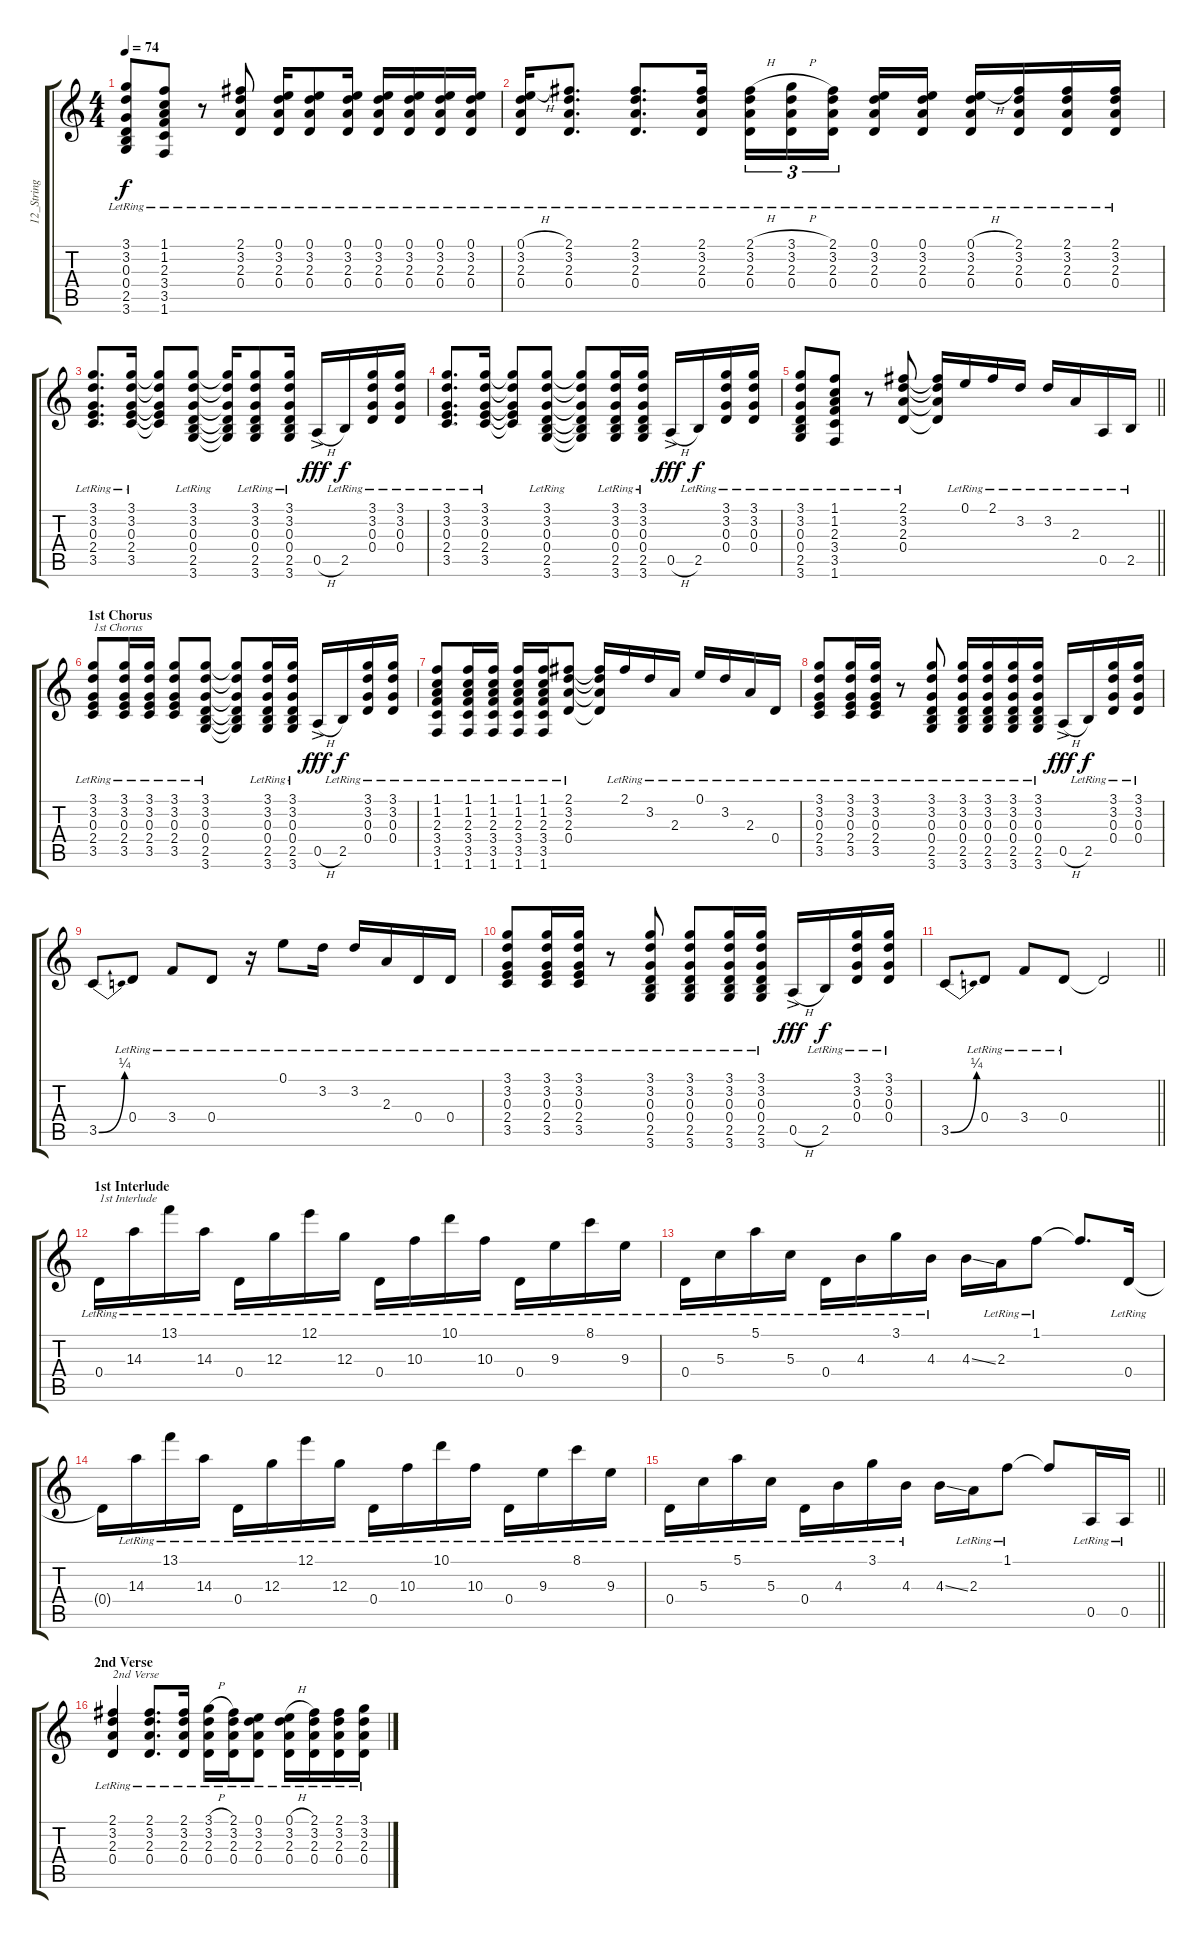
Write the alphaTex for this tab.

\track ("12_String" "12_String") {instrument acousticguitarsteel}
\staff {score tabs}
\tuning (E4 B3 G3 D3 A2 E2) {hide}
\ts (4 4)
\tempo 74
\clef g2
\ks c
(3.1{lr} 3.2{lr} 0.3{lr} 0.4{lr} 2.5{lr} 3.6{lr}).8{dy f} (1.1{lr} 1.2{lr} 2.3{lr} 3.4{lr} 3.5{lr} 1.6{lr}).8 r.8 (2.1{lr} 3.2{lr} 2.3{lr} 0.4{lr}).8 (0.1{lr} 3.2{lr} 2.3{lr} 0.4{lr}).16 (0.1{lr} 3.2{lr} 2.3{lr} 0.4{lr}).8 (0.1{lr} 3.2{lr} 2.3{lr} 0.4{lr}).16 (0.1{lr} 3.2{lr} 2.3{lr} 0.4{lr}).16 (0.1{lr} 3.2{lr} 2.3{lr} 0.4{lr}).16 (0.1{lr} 3.2{lr} 2.3{lr} 0.4{lr}).16 (0.1{lr} 3.2{lr} 2.3{lr} 0.4{lr}).16 |
(0.1{h} 3.2{lr} 2.3{lr} 0.4{lr}).16 (2.1{lr} 3.2{lr} 2.3{lr} 0.4{lr}).8{d} (2.1{lr} 3.2{lr} 2.3{lr} 0.4{lr}).8{d} (2.1{lr} 3.2{lr} 2.3{lr} 0.4{lr}).16 (2.1{h} 3.2{lr} 2.3{lr} 0.4{lr}).16{tu (3 2)} (3.1{h} 3.2{lr} 2.3{lr} 0.4{lr}).16{tu (3 2)} (2.1{lr} 3.2{lr} 2.3{lr} 0.4{lr}).16{tu (3 2) beam splitsecondary} (0.1{lr} 3.2{lr} 2.3{lr} 0.4{lr}).16 (0.1{lr} 3.2{lr} 2.3{lr} 0.4{lr}).16 (0.1{h} 3.2{lr} 2.3{lr} 0.4{lr}).16 (2.1{lr} 3.2{lr} 2.3{lr} 0.4{lr}).16 (2.1{lr} 3.2{lr} 2.3{lr} 0.4{lr}).16 (2.1{lr} 3.2{lr} 2.3{lr} 0.4{lr}).16 |
(3.1{lr} 3.2{lr} 0.3{lr} 2.4{lr} 3.5{lr}).8{d} (3.1{lr} 3.2{lr} 0.3{lr} 2.4{lr} 3.5{lr}).16 (3.1{t} 3.2{t} 0.3{t} 2.4{t} 3.5{t}).8 (3.1{lr} 3.2{lr} 0.3{lr} 0.4{lr} 2.5{lr} 3.6{lr}).8 (3.1{t} 3.2{t} 0.3{t} 0.4{t} 2.5{t} 3.6{t}).16 (3.1{lr} 3.2{lr} 0.3{lr} 0.4{lr} 2.5{lr} 3.6{lr}).8 (3.1{lr} 3.2{lr} 0.3{lr} 0.4{lr} 2.5{lr} 3.6{lr}).16 0.5{h ac}.16{dy fff} 2.5{lr}.16{dy f} (3.1{lr} 3.2{lr} 0.3{lr} 0.4{lr}).16 (3.1{lr} 3.2{lr} 0.3{lr} 0.4{lr}).16 |
(3.1{lr} 3.2{lr} 0.3{lr} 2.4{lr} 3.5{lr}).8{d} (3.1{lr} 3.2{lr} 0.3{lr} 2.4{lr} 3.5{lr}).16 (3.1{t} 3.2{t} 0.3{t} 2.4{t} 3.5{t}).8 (3.1{lr} 3.2{lr} 0.3{lr} 0.4{lr} 2.5{lr} 3.6{lr}).8 (3.1{t} 3.2{t} 0.3{t} 0.4{t} 2.5{t} 3.6{t}).8 (3.1{lr} 3.2{lr} 0.3{lr} 0.4{lr} 2.5{lr} 3.6{lr}).16 (3.1{lr} 3.2{lr} 0.3{lr} 0.4{lr} 2.5{lr} 3.6{lr}).16 0.5{h ac}.16{dy fff} 2.5{lr}.16{dy f} (3.1{lr} 3.2{lr} 0.3{lr} 0.4{lr}).16 (3.1{lr} 3.2{lr} 0.3{lr} 0.4{lr}).16 |
\barLineRight lightlight
(3.1{lr} 3.2{lr} 0.3{lr} 0.4{lr} 2.5{lr} 3.6{lr}).8 (1.1{lr} 1.2{lr} 2.3{lr} 3.4{lr} 3.5{lr} 1.6{lr}).8 r.8 (2.1{lr} 3.2{lr} 2.3{lr} 0.4{lr}).8 (2.1{t} 3.2{t} 2.3{t} 0.4{t}).16 0.1{lr}.16 2.1{lr}.16 3.2{lr}.16 3.2{lr}.16 2.3{lr}.16 0.5{lr}.16 2.5{lr}.16 |
\section ("" "1st Chorus")
(3.1{lr} 3.2{lr} 0.3{lr} 2.4{lr} 3.5{lr}).8{txt "1st Chorus"} (3.1{lr} 3.2{lr} 0.3{lr} 2.4{lr} 3.5{lr}).16 (3.1{lr} 3.2{lr} 0.3{lr} 2.4{lr} 3.5{lr}).16 (3.1{lr} 3.2{lr} 0.3{lr} 2.4{lr} 3.5{lr}).8 (3.1{lr} 3.2{lr} 0.3{lr} 0.4{lr} 2.5{lr} 3.6{lr}).8 (3.1{t} 3.2{t} 0.3{t} 0.4{t} 2.5{t} 3.6{t}).8 (3.1{lr} 3.2{lr} 0.3{lr} 0.4{lr} 2.5{lr} 3.6{lr}).16 (3.1{lr} 3.2{lr} 0.3{lr} 0.4{lr} 2.5{lr} 3.6{lr}).16 0.5{h ac}.16{dy fff} 2.5{lr}.16{dy f} (3.1{lr} 3.2{lr} 0.3{lr} 0.4{lr}).16 (3.1{lr} 3.2{lr} 0.3{lr} 0.4{lr}).16 |
(1.1{lr} 1.2{lr} 2.3{lr} 3.4{lr} 3.5{lr} 1.6{lr}).8 (1.1{lr} 1.2{lr} 2.3{lr} 3.4{lr} 3.5{lr} 1.6{lr}).16 (1.1{lr} 1.2{lr} 2.3{lr} 3.4{lr} 3.5{lr} 1.6{lr}).16 (1.1{lr} 1.2{lr} 2.3{lr} 3.4{lr} 3.5{lr} 1.6{lr}).16 (1.1{lr} 1.2{lr} 2.3{lr} 3.4{lr} 3.5{lr} 1.6{lr}).16 (2.1{lr} 3.2{lr} 2.3{lr} 0.4{lr}).8 (2.1{t} 3.2{t} 2.3{t} 0.4{t}).16 2.1{lr}.16 3.2{lr}.16 2.3{lr}.16 0.1{lr}.16 3.2{lr}.16 2.3{lr}.16 0.4{lr}.16 |
(3.1{lr} 3.2{lr} 0.3{lr} 2.4{lr} 3.5{lr}).8 (3.1{lr} 3.2{lr} 0.3{lr} 2.4{lr} 3.5{lr}).16 (3.1{lr} 3.2{lr} 0.3{lr} 2.4{lr} 3.5{lr}).16 r.8 (3.1{lr} 3.2{lr} 0.3{lr} 0.4{lr} 2.5{lr} 3.6{lr}).8 (3.1{lr} 3.2{lr} 0.3{lr} 0.4{lr} 2.5{lr} 3.6{lr}).16 (3.1{lr} 3.2{lr} 0.3{lr} 0.4{lr} 2.5{lr} 3.6{lr}).16 (3.1{lr} 3.2{lr} 0.3{lr} 0.4{lr} 2.5{lr} 3.6{lr}).16 (3.1{lr} 3.2{lr} 0.3{lr} 0.4{lr} 2.5{lr} 3.6{lr}).16 0.5{h ac}.16{dy fff} 2.5{lr}.16{dy f} (3.1{lr} 3.2{lr} 0.3{lr} 0.4{lr}).16 (3.1{lr} 3.2{lr} 0.3{lr} 0.4{lr}).16 |
3.5{be (bend 0 0 60 1)}.8 0.4{lr}.8 3.4{lr}.8 0.4{lr}.8 r.16 0.1{lr}.8 3.2{lr}.16 3.2{lr}.16 2.3{lr}.16 0.4{lr}.16 0.4{lr}.16 |
(3.1{lr} 3.2{lr} 0.3{lr} 2.4{lr} 3.5{lr}).8 (3.1{lr} 3.2{lr} 0.3{lr} 2.4{lr} 3.5{lr}).16 (3.1{lr} 3.2{lr} 0.3{lr} 2.4{lr} 3.5{lr}).16 r.8 (3.1{lr} 3.2{lr} 0.3{lr} 0.4{lr} 2.5{lr} 3.6{lr}).8 (3.1{lr} 3.2{lr} 0.3{lr} 0.4{lr} 2.5{lr} 3.6{lr}).8 (3.1{lr} 3.2{lr} 0.3{lr} 0.4{lr} 2.5{lr} 3.6{lr}).16 (3.1{lr} 3.2{lr} 0.3{lr} 0.4{lr} 2.5{lr} 3.6{lr}).16 0.5{h ac}.16{dy fff} 2.5{lr}.16{dy f} (3.1{lr} 3.2{lr} 0.3{lr} 0.4{lr}).16 (3.1{lr} 3.2{lr} 0.3{lr} 0.4{lr}).16 |
\barLineRight lightlight
3.5{be (bend 0 0 60 1)}.8 0.4{lr}.8 3.4{lr}.8 0.4{lr}.8 0.4{t}.2 |
\section ("" "1st Interlude")
0.4{lr}.16{txt "1st Interlude"} 14.3{lr}.16 13.1{lr}.16 14.3{lr}.16 0.4{lr}.16 12.3{lr}.16 12.1{lr}.16 12.3{lr}.16 0.4{lr}.16 10.3{lr}.16 10.1{lr}.16 10.3{lr}.16 0.4{lr}.16 9.3{lr}.16 8.1{lr}.16 9.3{lr}.16 |
0.4{lr}.16 5.3{lr}.16 5.1{lr}.16 5.3{lr}.16 0.4{lr}.16 4.3{lr}.16 3.1{lr}.16 4.3{lr}.16 4.3{ss}.16 2.3{lr}.16 1.1{lr}.8 1.1{t}.8{d} 0.4{lr}.16 |
0.4{t}.16 14.3{lr}.16 13.1{lr}.16 14.3{lr}.16 0.4{lr}.16 12.3{lr}.16 12.1{lr}.16 12.3{lr}.16 0.4{lr}.16 10.3{lr}.16 10.1{lr}.16 10.3{lr}.16 0.4{lr}.16 9.3{lr}.16 8.1{lr}.16 9.3{lr}.16 |
\barLineRight lightlight
0.4{lr}.16 5.3{lr}.16 5.1{lr}.16 5.3{lr}.16 0.4{lr}.16 4.3{lr}.16 3.1{lr}.16 4.3{lr}.16 4.3{ss}.16 2.3{lr}.16 1.1{lr}.8 1.1{t}.8 0.5{lr}.16 0.5{lr}.16 |
\section ("" "2nd Verse")
(2.1{lr} 3.2{lr} 2.3{lr} 0.4{lr}).4{txt "2nd Verse"} (2.1{lr} 3.2{lr} 2.3{lr} 0.4{lr}).8{d} (2.1{lr} 3.2{lr} 2.3{lr} 0.4{lr}).16 (3.1{h} 3.2{lr} 2.3{lr} 0.4{lr}).16 (2.1{lr} 3.2{lr} 2.3{lr} 0.4{lr}).16 (0.1{lr} 3.2{lr} 2.3{lr} 0.4{lr}).8 (0.1{h} 3.2{lr} 2.3{lr} 0.4{lr}).16 (2.1{lr} 3.2{lr} 2.3{lr} 0.4{lr}).16 (2.1{lr} 3.2{lr} 2.3{lr} 0.4{lr}).16 (3.1{lr} 3.2{lr} 2.3{lr} 0.4{lr}).16
